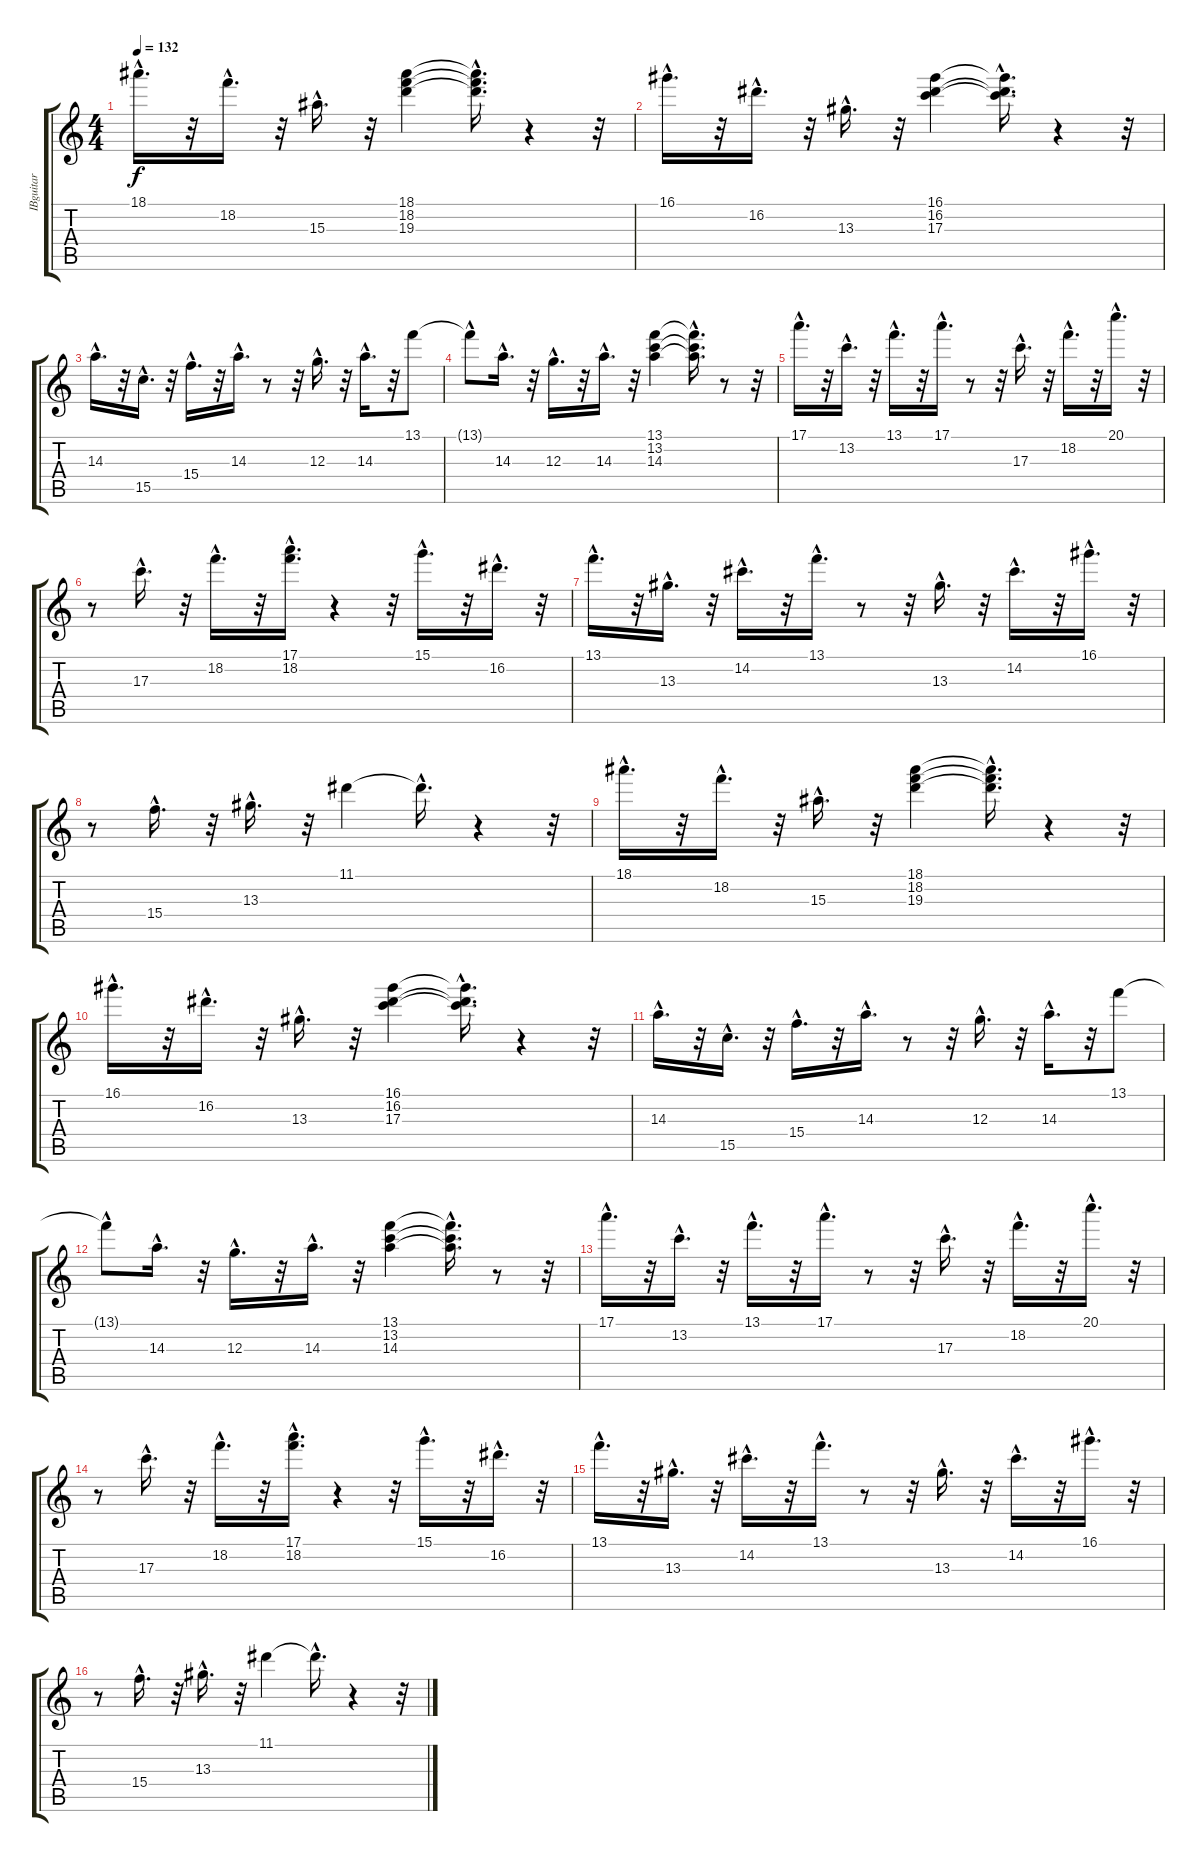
\track ("IBguitar" "IBguitar") {instrument electricguitarjazz}
\staff {score tabs}
\tuning (E4 B3 G3 D3 A2 E2) {hide}
\ts (4 4)
\tempo 132
\clef g2
\ks c
18.1{hac}.16{d dy f} r.32 18.2{hac}.16{d} r.32 15.3{hac}.16{d} r.32 (18.1 18.2 19.3).4 (18.1{hac t} 18.2{hac t} 19.3{hac t}).16{d} r.4 r.32 |
16.1{hac}.16{d} r.32 16.2{hac}.16{d} r.32 13.3{hac}.16{d} r.32 (16.1 16.2 17.3).4 (16.1{hac t} 16.2{hac t} 17.3{hac t}).16{d} r.4 r.32 |
14.3{hac}.16{d} r.32 15.5{hac}.16{d} r.32 15.4{hac}.16{d} r.32 14.3{hac}.16{d} r.8 r.32 12.3{hac}.16{d} r.32 14.3{hac}.16{d} r.32 13.1.8 |
13.1{hac t}.8 14.3{hac}.16{d} r.32 12.3{hac}.16{d} r.32 14.3{hac}.16{d} r.32 (13.1 13.2 14.3).4 (13.1{hac t} 13.2{hac t} 14.3{hac t}).16{d} r.8 r.32 |
17.1{hac}.16{d} r.32 13.2{hac}.16{d} r.32 13.1{hac}.16{d} r.32 17.1{hac}.16{d} r.8 r.32 17.3{hac}.16{d} r.32 18.2{hac}.16{d} r.32 20.1{hac}.16{d} r.32 |
r.8 17.3{hac}.16{d} r.32 18.2{hac}.16{d} r.32 (17.1{hac} 18.2{hac}).16{d} r.4 r.32 15.1{hac}.16{d} r.32 16.2{hac}.16{d} r.32 |
13.1{hac}.16{d} r.32 13.3{hac}.16{d} r.32 14.2{hac}.16{d} r.32 13.1{hac}.16{d} r.8 r.32 13.3{hac}.16{d} r.32 14.2{hac}.16{d} r.32 16.1{hac}.16{d} r.32 |
r.8 15.4{hac}.16{d} r.32 13.3{hac}.16{d} r.32 11.1.4 11.1{hac t}.16{d} r.4 r.32 |
18.1{hac}.16{d} r.32 18.2{hac}.16{d} r.32 15.3{hac}.16{d} r.32 (18.1 18.2 19.3).4 (18.1{hac t} 18.2{hac t} 19.3{hac t}).16{d} r.4 r.32 |
16.1{hac}.16{d} r.32 16.2{hac}.16{d} r.32 13.3{hac}.16{d} r.32 (16.1 16.2 17.3).4 (16.1{hac t} 16.2{hac t} 17.3{hac t}).16{d} r.4 r.32 |
14.3{hac}.16{d} r.32 15.5{hac}.16{d} r.32 15.4{hac}.16{d} r.32 14.3{hac}.16{d} r.8 r.32 12.3{hac}.16{d} r.32 14.3{hac}.16{d} r.32 13.1.8 |
13.1{hac t}.8 14.3{hac}.16{d} r.32 12.3{hac}.16{d} r.32 14.3{hac}.16{d} r.32 (13.1 13.2 14.3).4 (13.1{hac t} 13.2{hac t} 14.3{hac t}).16{d} r.8 r.32 |
17.1{hac}.16{d} r.32 13.2{hac}.16{d} r.32 13.1{hac}.16{d} r.32 17.1{hac}.16{d} r.8 r.32 17.3{hac}.16{d} r.32 18.2{hac}.16{d} r.32 20.1{hac}.16{d} r.32 |
r.8 17.3{hac}.16{d} r.32 18.2{hac}.16{d} r.32 (17.1{hac} 18.2{hac}).16{d} r.4 r.32 15.1{hac}.16{d} r.32 16.2{hac}.16{d} r.32 |
13.1{hac}.16{d} r.32 13.3{hac}.16{d} r.32 14.2{hac}.16{d} r.32 13.1{hac}.16{d} r.8 r.32 13.3{hac}.16{d} r.32 14.2{hac}.16{d} r.32 16.1{hac}.16{d} r.32 |
r.8 15.4{hac}.16{d} r.32 13.3{hac}.16{d} r.32 11.1.4 11.1{hac t}.16{d} r.4 r.32
